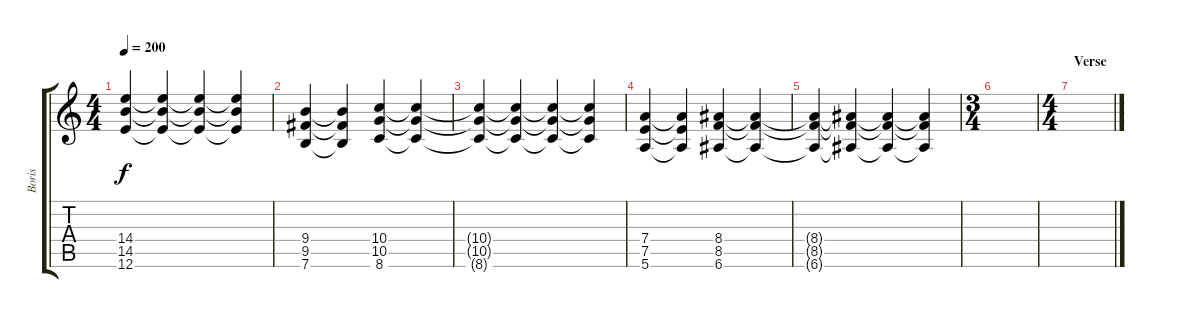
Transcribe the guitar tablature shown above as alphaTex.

\track ("Boris" "Boris") {instrument distortionguitar}
\staff {score tabs}
\tuning (E4 B3 G3 D3 A2 E2) {hide}
\ts (4 4)
\tempo 200
\clef g2
\ks c
(14.4{t} 14.5{t} 12.6{t}).4{dy f} (14.4{t} 14.5{t} 12.6{t}).4 (14.4{t} 14.5{t} 12.6{t}).4 (14.4{t} 14.5{t} 12.6{t}).4 |
(9.4 9.5 7.6).4 (9.4{t} 9.5{t} 7.6{t}).4 (10.4 10.5 8.6).4 (10.4{t} 10.5{t} 8.6{t}).4 |
(10.4{t} 10.5{t} 8.6{t}).4 (10.4{t} 10.5{t} 8.6{t}).4 (10.4{t} 10.5{t} 8.6{t}).4 (10.4{t} 10.5{t} 8.6{t}).4 |
(7.4 7.5 5.6).4 (7.4{t} 7.5{t} 5.6{t}).4 (8.4 8.5 6.6).4 (8.4{t} 8.5{t} 6.6{t}).4 |
(8.4{t} 8.5{t} 6.6{t}).4 (8.4{t} 8.5{t} 6.6{t}).4 (8.4{t} 8.5{t} 6.6{t}).4 (8.4{t} 8.5{t} 6.6{t}).4 |
\ts (3 4)
|
\ts (4 4)
\section ("" "Verse")
